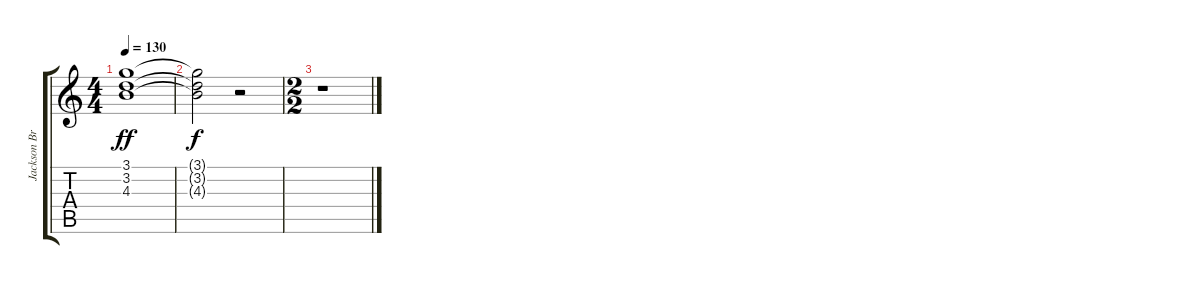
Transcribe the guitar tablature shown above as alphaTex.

\track ("Jackson Browne" "Jackson Br") {instrument acousticguitarsteel}
\staff {score tabs}
\tuning (E4 B3 G3 D3 A2 E2) {hide}
\ts (4 4)
\tempo 130
\clef g2
\ks c
(3.1 3.2 4.3).1{dy ff} |
(3.1{t} 3.2{t} 4.3{t}).2{dy f} r.2 |
\ts (2 2)
r.1
